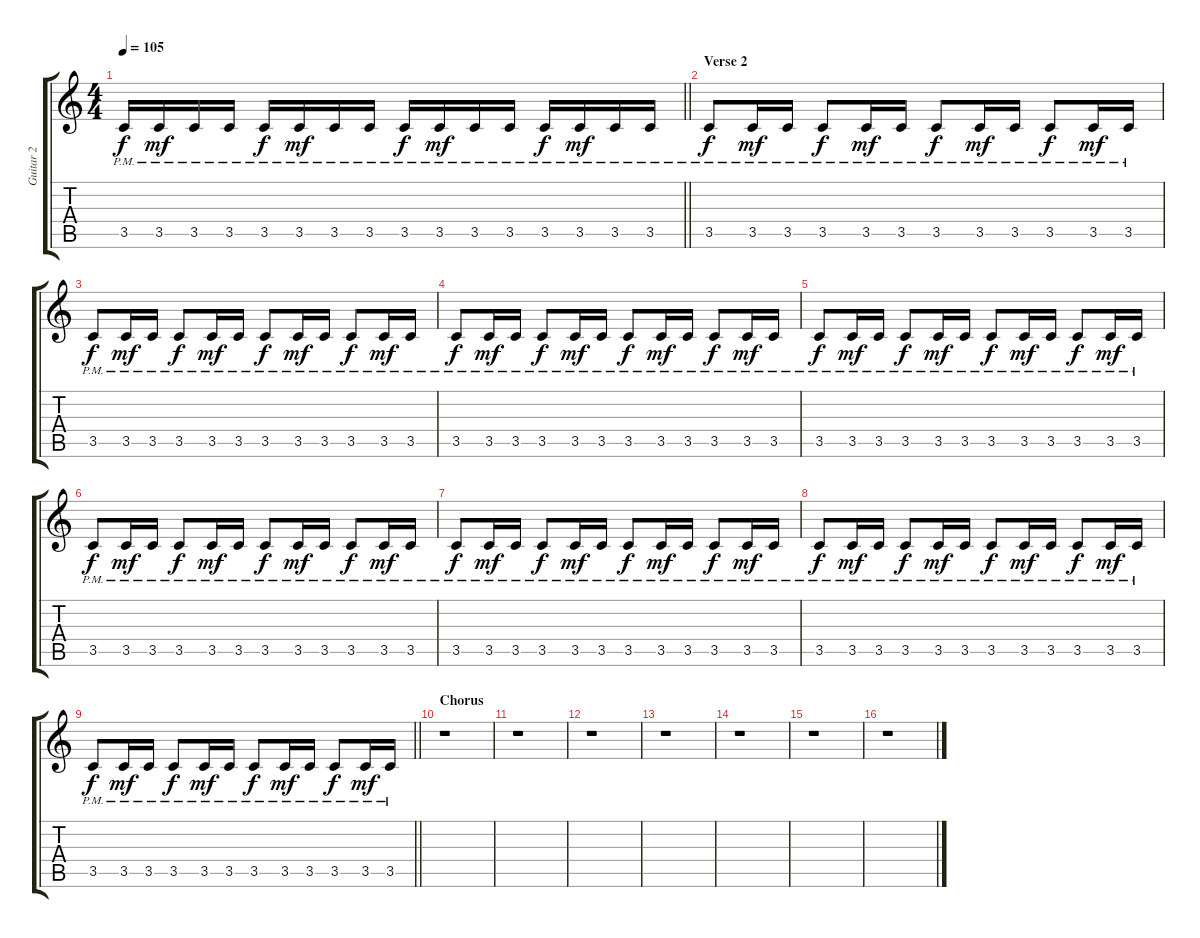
\track ("Guitar 2" "Guitar 2") {instrument overdrivenguitar}
\staff {score tabs}
\tuning (E4 B3 G3 D3 A2 E2) {hide}
\ts (4 4)
\tempo 105
\clef g2
\barLineRight lightlight
\ks c
3.5{pm}.16{dy f} 3.5{pm}.16{dy mf} 3.5{pm}.16 3.5{pm}.16 3.5{pm}.16{dy f} 3.5{pm}.16{dy mf} 3.5{pm}.16 3.5{pm}.16 3.5{pm}.16{dy f} 3.5{pm}.16{dy mf} 3.5{pm}.16 3.5{pm}.16 3.5{pm}.16{dy f} 3.5{pm}.16{dy mf} 3.5{pm}.16 3.5{pm}.16 |
\section ("" "Verse 2")
3.5{pm}.8{dy f} 3.5{pm}.16{dy mf} 3.5{pm}.16 3.5{pm}.8{dy f} 3.5{pm}.16{dy mf} 3.5{pm}.16 3.5{pm}.8{dy f} 3.5{pm}.16{dy mf} 3.5{pm}.16 3.5{pm}.8{dy f} 3.5{pm}.16{dy mf} 3.5{pm}.16 |
3.5{pm}.8{dy f} 3.5{pm}.16{dy mf} 3.5{pm}.16 3.5{pm}.8{dy f} 3.5{pm}.16{dy mf} 3.5{pm}.16 3.5{pm}.8{dy f} 3.5{pm}.16{dy mf} 3.5{pm}.16 3.5{pm}.8{dy f} 3.5{pm}.16{dy mf} 3.5{pm}.16 |
3.5{pm}.8{dy f} 3.5{pm}.16{dy mf} 3.5{pm}.16 3.5{pm}.8{dy f} 3.5{pm}.16{dy mf} 3.5{pm}.16 3.5{pm}.8{dy f} 3.5{pm}.16{dy mf} 3.5{pm}.16 3.5{pm}.8{dy f} 3.5{pm}.16{dy mf} 3.5{pm}.16 |
3.5{pm}.8{dy f} 3.5{pm}.16{dy mf} 3.5{pm}.16 3.5{pm}.8{dy f} 3.5{pm}.16{dy mf} 3.5{pm}.16 3.5{pm}.8{dy f} 3.5{pm}.16{dy mf} 3.5{pm}.16 3.5{pm}.8{dy f} 3.5{pm}.16{dy mf} 3.5{pm}.16 |
3.5{pm}.8{dy f} 3.5{pm}.16{dy mf} 3.5{pm}.16 3.5{pm}.8{dy f} 3.5{pm}.16{dy mf} 3.5{pm}.16 3.5{pm}.8{dy f} 3.5{pm}.16{dy mf} 3.5{pm}.16 3.5{pm}.8{dy f} 3.5{pm}.16{dy mf} 3.5{pm}.16 |
3.5{pm}.8{dy f} 3.5{pm}.16{dy mf} 3.5{pm}.16 3.5{pm}.8{dy f} 3.5{pm}.16{dy mf} 3.5{pm}.16 3.5{pm}.8{dy f} 3.5{pm}.16{dy mf} 3.5{pm}.16 3.5{pm}.8{dy f} 3.5{pm}.16{dy mf} 3.5{pm}.16 |
3.5{pm}.8{dy f} 3.5{pm}.16{dy mf} 3.5{pm}.16 3.5{pm}.8{dy f} 3.5{pm}.16{dy mf} 3.5{pm}.16 3.5{pm}.8{dy f} 3.5{pm}.16{dy mf} 3.5{pm}.16 3.5{pm}.8{dy f} 3.5{pm}.16{dy mf} 3.5{pm}.16 |
\barLineRight lightlight
3.5{pm}.8{dy f} 3.5{pm}.16{dy mf} 3.5{pm}.16 3.5{pm}.8{dy f} 3.5{pm}.16{dy mf} 3.5{pm}.16 3.5{pm}.8{dy f} 3.5{pm}.16{dy mf} 3.5{pm}.16 3.5{pm}.8{dy f} 3.5{pm}.16{dy mf} 3.5{pm}.16 |
\section ("" "Chorus")
r.1 |
r.1 |
r.1 |
r.1 |
r.1 |
r.1 |
r.1
